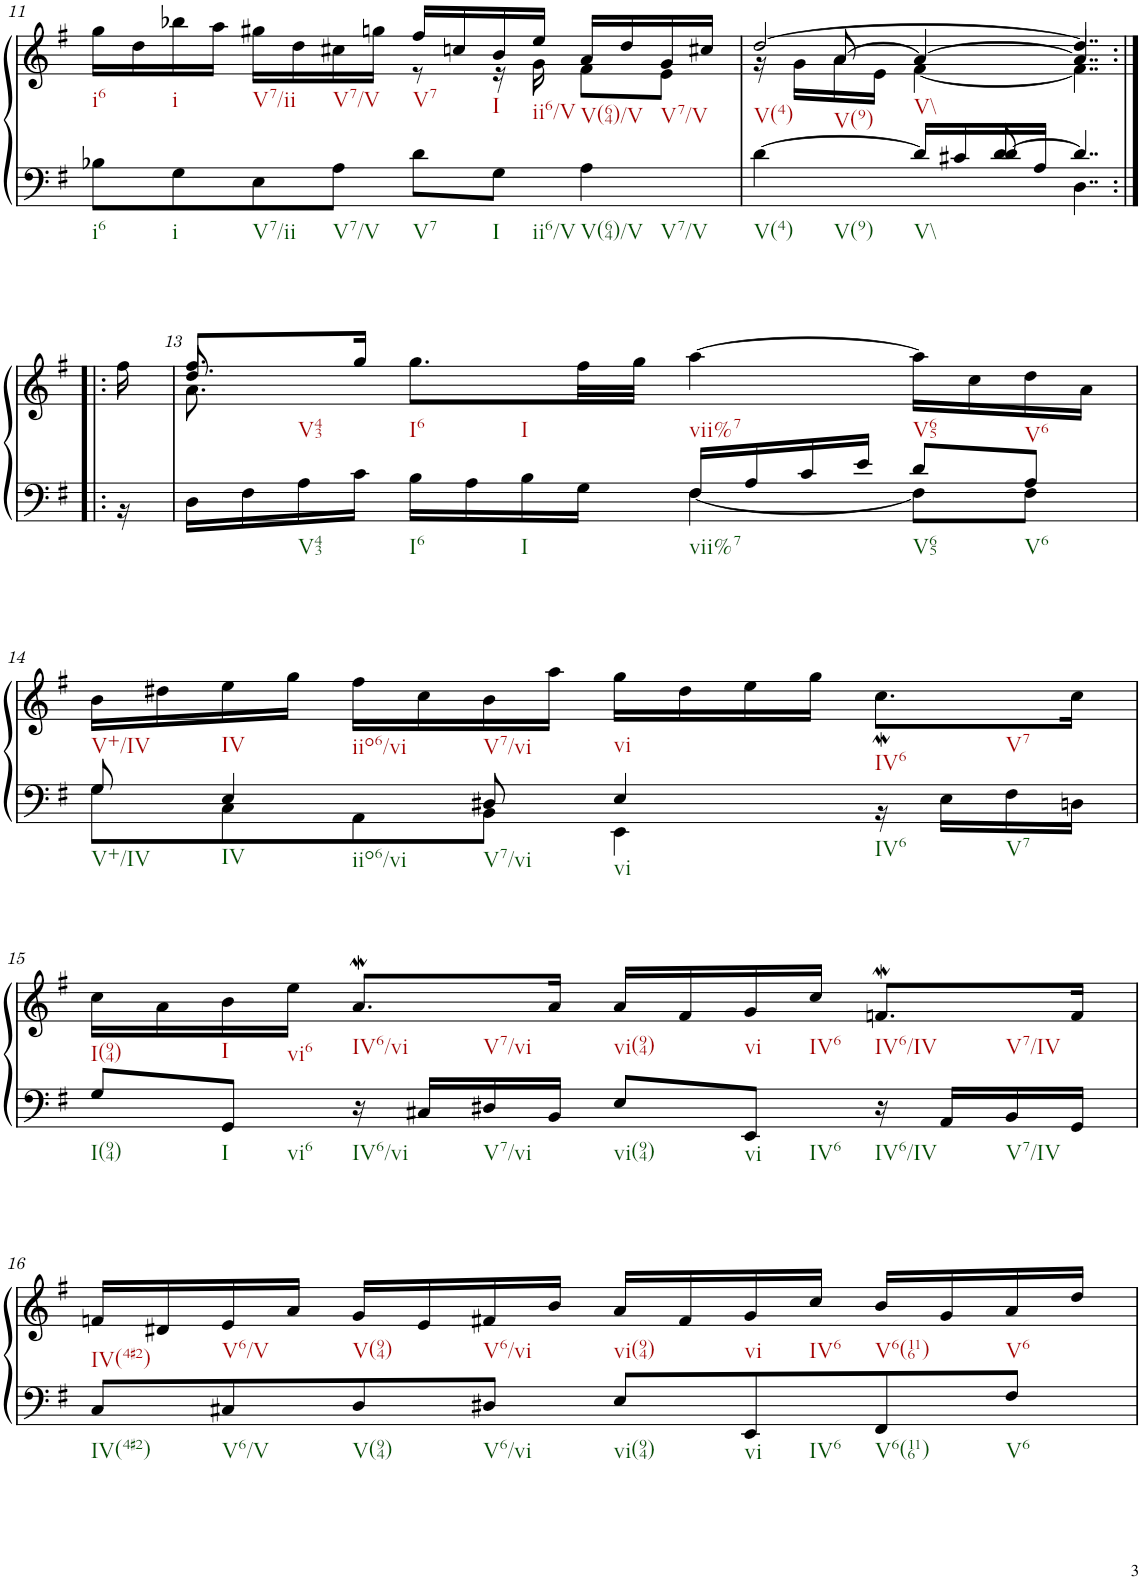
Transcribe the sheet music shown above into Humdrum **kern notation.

**kern	**kern
*part1	*part1
*staff2	*staff1
*I"Klavier linke Hand	*
!!LO:PB:g=z
*clefF4	*clefG2
*k[f#]	*k[f#]
*M4/4	*M4/4
=11	=11
*^	*^
1ryy	8B-X\L	16gg\LL	2ryy
.	.	16dd\	.
.	8G\	16bb-X\	.
.	.	16aa\JJ	.
.	8E\	16gg#X\LL	.
.	.	16dd\	.
.	8A\J	16cc#X\	.
.	.	16ggn\JJ	.
.	8d\L	16ff#/LL	8r
.	.	16ccn/	.
.	8G\J	16b/	16r
.	.	16ee/JJ	16g\
.	4A\	16a/LL	8f#\L
.	.	16dd/	.
.	.	16g/	8e\J
.	.	16cc#X/JJ	.
=12	=12	=12	=12
*	*	*	*^
[4d\	4.ryy	[2dd/	16r	8ryy
.	.	.	16g\LL	.
.	.	.	16a\	[8a/
.	.	.	16e\JJ	.
16d/LL]	.	.	[4f#\	4a/_
16c#X/	.	.	.	.
16d/	[8d/	.	.	.
16A/JJ	.	.	.	.
4..D\	4..d/]	4..dd/]	4..f#\]	4..a/]
*	*	*	*v	*v
!!LO:LB:g=z
=12X1:|!|:	=12X1:|!|:	=12X1:|!|:	=12X1:|!|:
16ryy	16r	16ryy	16ff#\
=13	=13	=13	=13
*	*	*	*^
4ryy	16D\LL	8.ff#/L	8.a\	8.dd/
.	16F#\	.	.	.
.	16A\	.	.	.
.	16c\JJ	16gg/Jk	2ryy	2ryy
4ryy	16B\LL	8.gg\L	.	.
.	16A\	.	.	.
.	16B\	.	.	.
.	16G\JJ	32ff#\LL	.	.
.	.	32gg\JJJ	.	.
16F#/LL	[4F#\	[4aa\	.	.
16A/	.	.	.	.
16c/	.	.	.	.
16e/JJ	.	.	4ryy	4ryy
8d/L	8F#\L]	16aa\LL]	.	.
.	.	16cc\	.	.
8A/J	8F#\J	16dd\	.	.
.	.	16a\JJ	16ryy	16ryy
*	*	*	*v	*v
!!LO:LB:g=z
=14	=14	=14	=14
8G/	8G\L	4ryy	16b\LL
.	.	.	16dd#X\
4E/	8C\	.	16ee\
.	.	.	16gg\JJ
.	8AA\	4ryy	16ff#\LL
.	.	.	16cc\
8D#X/	8BB\J	.	16b\
.	.	.	16aa\JJ
4E/	4EE\	4ryy	16gg\LL
.	.	.	16dd#\
.	.	.	16ee\
.	.	.	16gg\JJ
4ryy	16r	4ryy	8.ccw\L
.	16E\LL	.	.
.	16F#\	.	.
.	16Dn\JJ	.	16cc\Jk
*v	*v	*	*
!!LO:LB:g=z	!!
=15	=15	=15
8G/L	4ryy	16cc\LL
.	.	16a\
8GG/J	.	16b\
.	.	16ee\JJ
16r	8.aW/L	2.ryy
16C#X/LL	.	.
16D#X/	.	.
16BB/JJ	16a/Jk	.
8E/L	16a/LL	.
.	16f#/	.
8EE/J	16g/	.
.	16cc/JJ	.
16r	8.fnw/L	.
16AA/LL	.	.
16BB/	.	.
16GG/JJ	16f/Jk	.
*	*v	*v
!!LO:LB:g=z
=16	=16
8C/L	16fn/LL
.	16d#X/
8C#X/	16e/
.	16a/JJ
8D/	16g/LL
.	16e/
8D#X/J	16f#X/
.	16b/JJ
8E/L	16a/LL
.	16f#/
8EE/	16g/
.	16cc/JJ
8FF#/	16b/LL
.	16g/
8F#/J	16a/
.	16dd/JJ
=	=
*-	*-
